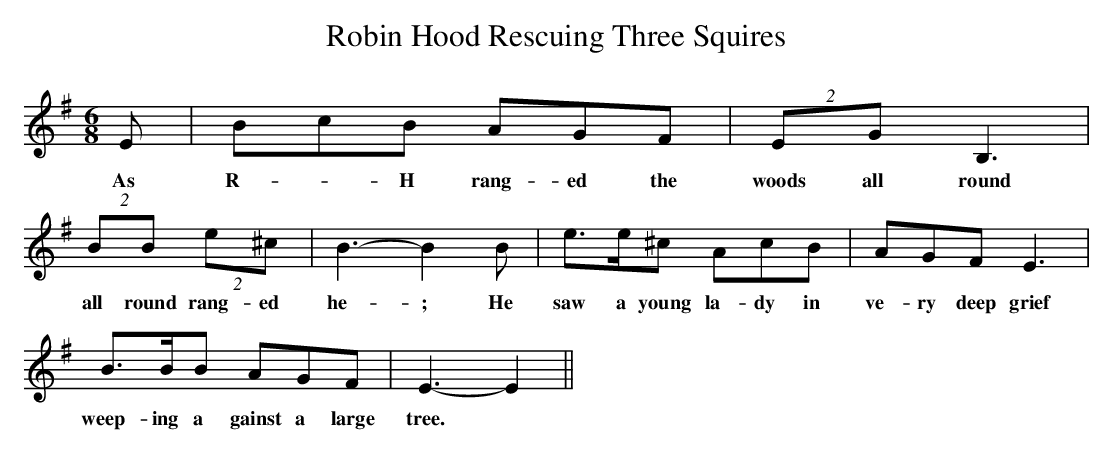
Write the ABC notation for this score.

X:1
T:Robin Hood Rescuing Three Squires
M:6/8
L:1/8
K:G
E|BcB AGF|(2EG B,3|!
w:As R--H rang-ed the woods all round
(2BB (2e^c|B3-B2 B|e>e^c AcB|AGF E3|!
w:all round rang-ed he-; He saw a young la-dy in ve-ry deep grief
B>BB AGF|E3-E2||
w:weep-ing a gainst a large tree.
